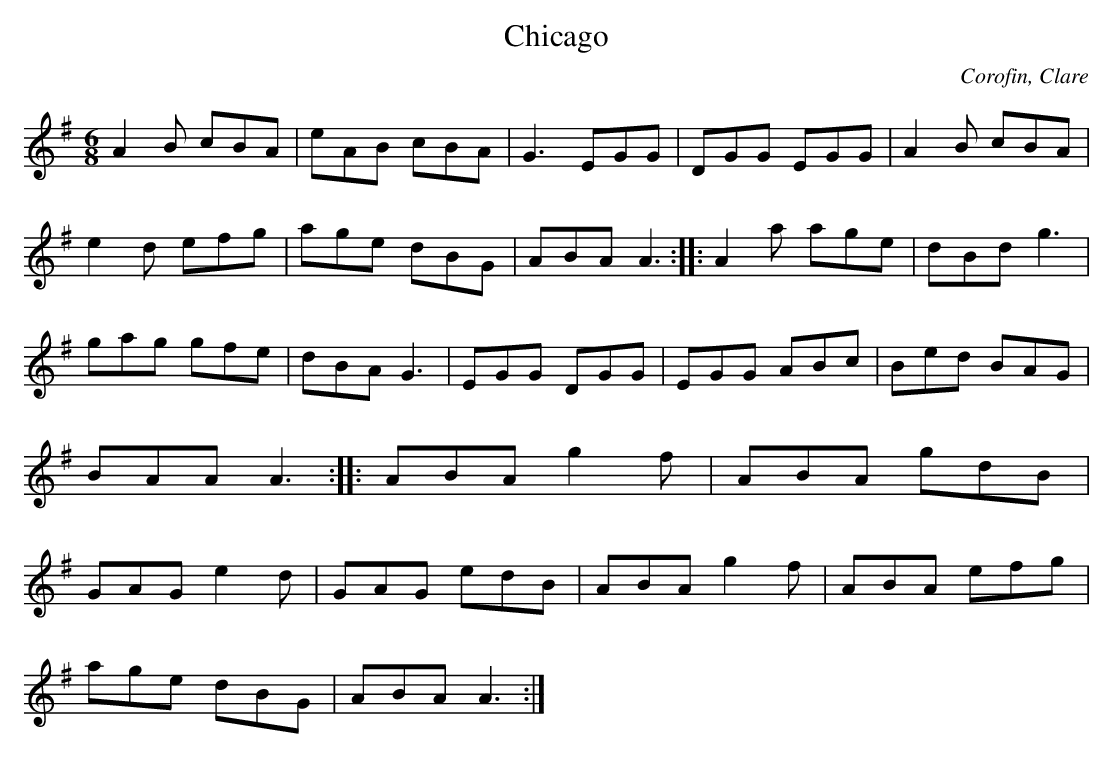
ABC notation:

X:1
T:Chicago
C:Corofin, Clare
M:6/8
L:1/8
K:G
A2 B cBA |eAB cBA |G3 EGG |DGG EGG |A2 B cBA |e2 d efg |age dBG |ABA A3 ::A2 a age |dBd g3 |gag gfe |dBA G3 |EGG DGG |EGG ABc |Bed BAG |BAA A3 ::ABA g2 f |ABA gdB |GAG e2 d |GAG edB |ABA g2 f |ABA efg |
age dBG |ABA A3 :|
